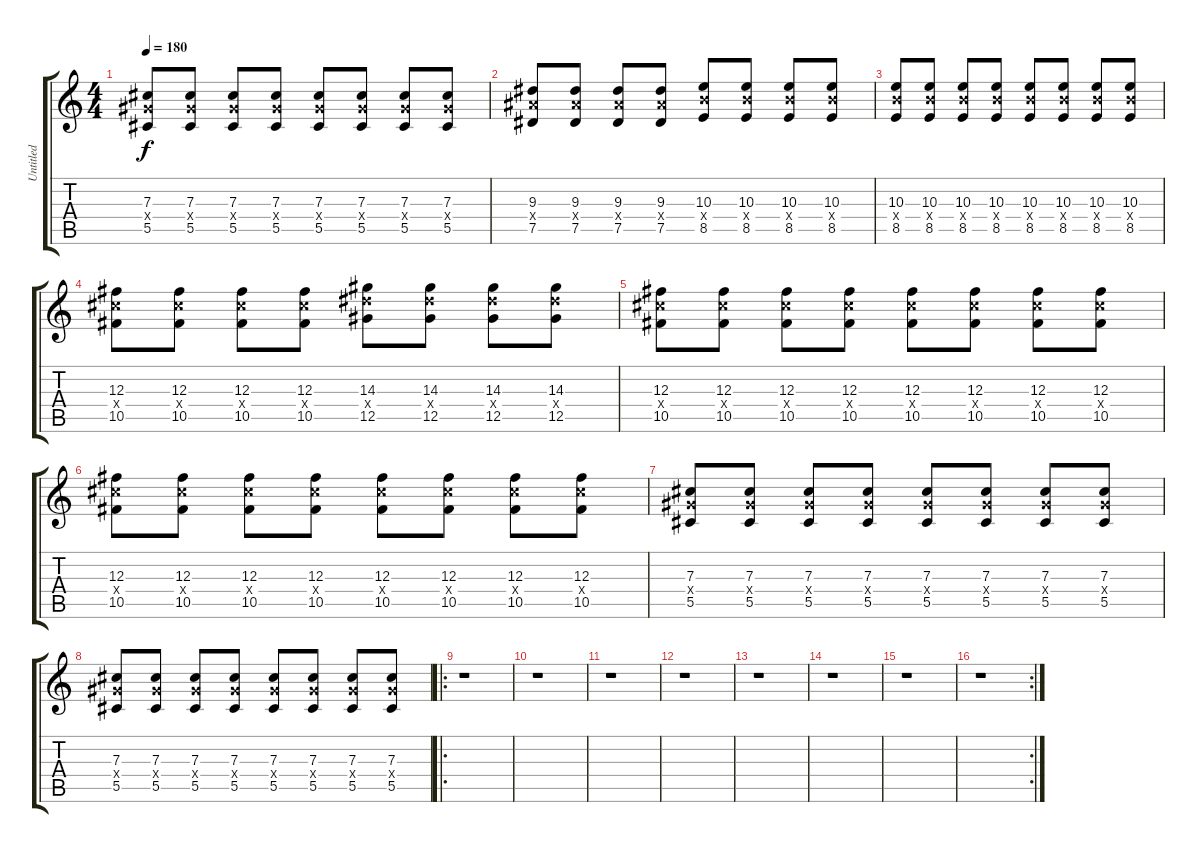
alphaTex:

\track ("Untitled" "Untitled") {instrument overdrivenguitar}
\staff {score tabs}
\tuning (Eb4 Bb3 Gb3 Db3 Ab2 Eb2) {hide}
\ts (4 4)
\tempo 180
\clef g2
\ks c
(7.3 7.4{x} 5.5).8{dy f} (7.3 7.4{x} 5.5).8 (7.3 7.4{x} 5.5).8 (7.3 7.4{x} 5.5).8 (7.3 7.4{x} 5.5).8 (7.3 7.4{x} 5.5).8 (7.3 7.4{x} 5.5).8 (7.3 7.4{x} 5.5).8 |
(9.3 9.4{x} 7.5).8 (9.3 9.4{x} 7.5).8 (9.3 9.4{x} 7.5).8 (9.3 9.4{x} 7.5).8 (10.3 10.4{x} 8.5).8 (10.3 10.4{x} 8.5).8 (10.3 10.4{x} 8.5).8 (10.3 10.4{x} 8.5).8 |
(10.3 10.4{x} 8.5).8 (10.3 10.4{x} 8.5).8 (10.3 10.4{x} 8.5).8 (10.3 10.4{x} 8.5).8 (10.3 10.4{x} 8.5).8 (10.3 10.4{x} 8.5).8 (10.3 10.4{x} 8.5).8 (10.3 10.4{x} 8.5).8 |
(12.3 12.4{x} 10.5).8 (12.3 12.4{x} 10.5).8 (12.3 12.4{x} 10.5).8 (12.3 12.4{x} 10.5).8 (14.3 14.4{x} 12.5).8 (14.3 14.4{x} 12.5).8 (14.3 14.4{x} 12.5).8 (14.3 14.4{x} 12.5).8 |
(12.3 12.4{x} 10.5).8 (12.3 12.4{x} 10.5).8 (12.3 12.4{x} 10.5).8 (12.3 12.4{x} 10.5).8 (12.3 12.4{x} 10.5).8 (12.3 12.4{x} 10.5).8 (12.3 12.4{x} 10.5).8 (12.3 12.4{x} 10.5).8 |
(12.3 12.4{x} 10.5).8 (12.3 12.4{x} 10.5).8 (12.3 12.4{x} 10.5).8 (12.3 12.4{x} 10.5).8 (12.3 12.4{x} 10.5).8 (12.3 12.4{x} 10.5).8 (12.3 12.4{x} 10.5).8 (12.3 12.4{x} 10.5).8 |
(7.3 7.4{x} 5.5).8 (7.3 7.4{x} 5.5).8 (7.3 7.4{x} 5.5).8 (7.3 7.4{x} 5.5).8 (7.3 7.4{x} 5.5).8 (7.3 7.4{x} 5.5).8 (7.3 7.4{x} 5.5).8 (7.3 7.4{x} 5.5).8 |
(7.3 7.4{x} 5.5).8 (7.3 7.4{x} 5.5).8 (7.3 7.4{x} 5.5).8 (7.3 7.4{x} 5.5).8 (7.3 7.4{x} 5.5).8 (7.3 7.4{x} 5.5).8 (7.3 7.4{x} 5.5).8 (7.3 7.4{x} 5.5).8 |
\ro
r.1 |
r.1 |
r.1 |
r.1 |
r.1 |
r.1 |
r.1 |
\rc 2
r.1
